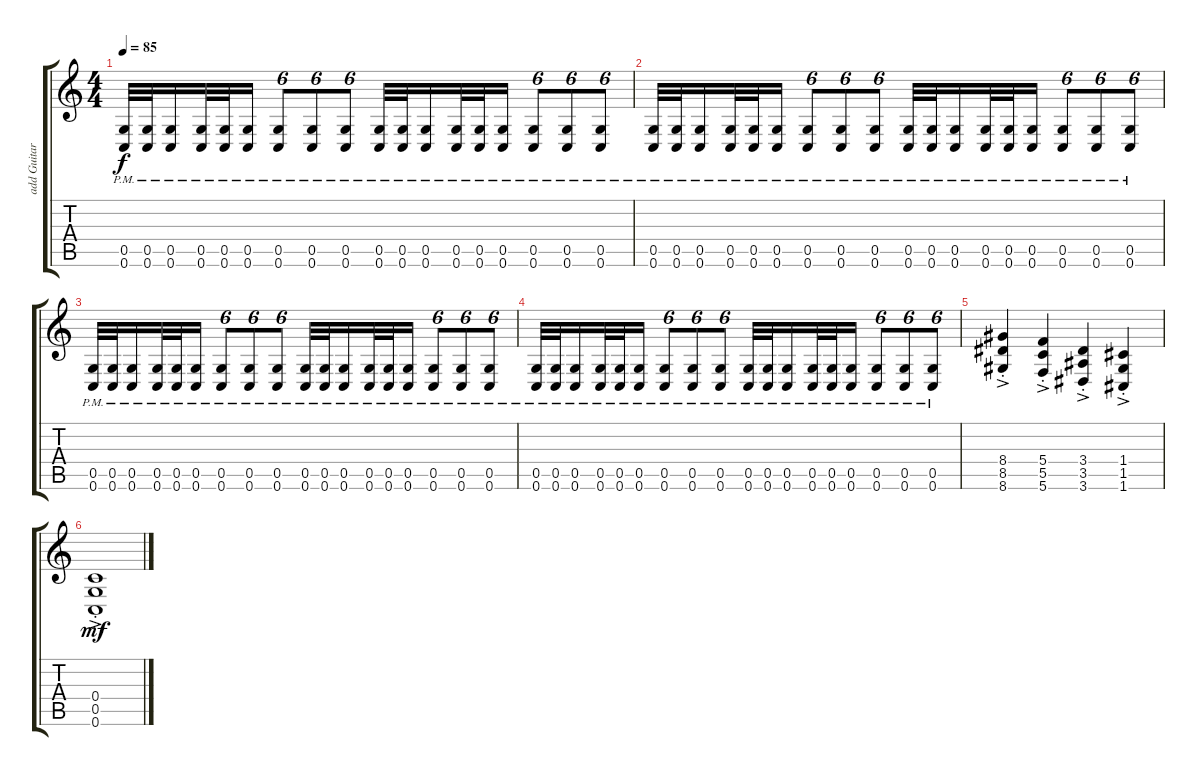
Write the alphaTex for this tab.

\track ("add Guitar" "add Guitar") {instrument distortionguitar}
\staff {score tabs}
\tuning (D4 A3 F3 C3 G2 C2) {hide}
\ts (4 4)
\tempo 85
\clef g2
\ks c
(0.5{pm} 0.6{pm}).32{dy f} (0.5{pm} 0.6{pm}).32 (0.5{pm} 0.6{pm}).16 (0.5{pm} 0.6{pm}).32 (0.5{pm} 0.6{pm}).32 (0.5{pm} 0.6{pm}).16 (0.5{pm} 0.6{pm}).8{tu (6 4)} (0.5{pm} 0.6{pm}).8{tu (6 4)} (0.5{pm} 0.6{pm}).8{tu (6 4)} (0.5{pm} 0.6{pm}).32 (0.5{pm} 0.6{pm}).32 (0.5{pm} 0.6{pm}).16 (0.5{pm} 0.6{pm}).32 (0.5{pm} 0.6{pm}).32 (0.5{pm} 0.6{pm}).16 (0.5{pm} 0.6{pm}).8{tu (6 4)} (0.5{pm} 0.6{pm}).8{tu (6 4)} (0.5{pm} 0.6{pm}).8{tu (6 4)} |
(0.5{pm} 0.6{pm}).32 (0.5{pm} 0.6{pm}).32 (0.5{pm} 0.6{pm}).16 (0.5{pm} 0.6{pm}).32 (0.5{pm} 0.6{pm}).32 (0.5{pm} 0.6{pm}).16 (0.5{pm} 0.6{pm}).8{tu (6 4)} (0.5{pm} 0.6{pm}).8{tu (6 4)} (0.5{pm} 0.6{pm}).8{tu (6 4)} (0.5{pm} 0.6{pm}).32 (0.5{pm} 0.6{pm}).32 (0.5{pm} 0.6{pm}).16 (0.5{pm} 0.6{pm}).32 (0.5{pm} 0.6{pm}).32 (0.5{pm} 0.6{pm}).16 (0.5{pm} 0.6{pm}).8{tu (6 4)} (0.5{pm} 0.6{pm}).8{tu (6 4)} (0.5{pm} 0.6{pm}).8{tu (6 4)} |
(0.5{pm} 0.6{pm}).32 (0.5{pm} 0.6{pm}).32 (0.5{pm} 0.6{pm}).16 (0.5{pm} 0.6{pm}).32 (0.5{pm} 0.6{pm}).32 (0.5{pm} 0.6{pm}).16 (0.5{pm} 0.6{pm}).8{tu (6 4)} (0.5{pm} 0.6{pm}).8{tu (6 4)} (0.5{pm} 0.6{pm}).8{tu (6 4)} (0.5{pm} 0.6{pm}).32 (0.5{pm} 0.6{pm}).32 (0.5{pm} 0.6{pm}).16 (0.5{pm} 0.6{pm}).32 (0.5{pm} 0.6{pm}).32 (0.5{pm} 0.6{pm}).16 (0.5{pm} 0.6{pm}).8{tu (6 4)} (0.5{pm} 0.6{pm}).8{tu (6 4)} (0.5{pm} 0.6{pm}).8{tu (6 4)} |
(0.5{pm} 0.6{pm}).32 (0.5{pm} 0.6{pm}).32 (0.5{pm} 0.6{pm}).16 (0.5{pm} 0.6{pm}).32 (0.5{pm} 0.6{pm}).32 (0.5{pm} 0.6{pm}).16 (0.5{pm} 0.6{pm}).8{tu (6 4)} (0.5{pm} 0.6{pm}).8{tu (6 4)} (0.5{pm} 0.6{pm}).8{tu (6 4)} (0.5{pm} 0.6{pm}).32 (0.5{pm} 0.6{pm}).32 (0.5{pm} 0.6{pm}).16 (0.5{pm} 0.6{pm}).32 (0.5{pm} 0.6{pm}).32 (0.5{pm} 0.6{pm}).16 (0.5{pm} 0.6{pm}).8{tu (6 4)} (0.5{pm} 0.6{pm}).8{tu (6 4)} (0.5{pm} 0.6{pm}).8{tu (6 4)} |
(8.4{ac st} 8.5{ac st} 8.6{ac st}).4 (5.4{ac st} 5.5{ac st} 5.6{ac st}).4 (3.4{ac st} 3.5{ac st} 3.6{ac st}).4 (1.4{ac st} 1.5{ac st} 1.6{ac st}).4 |
(0.4 0.5{ac st} 0.6{ac st}).1{dy mf}
